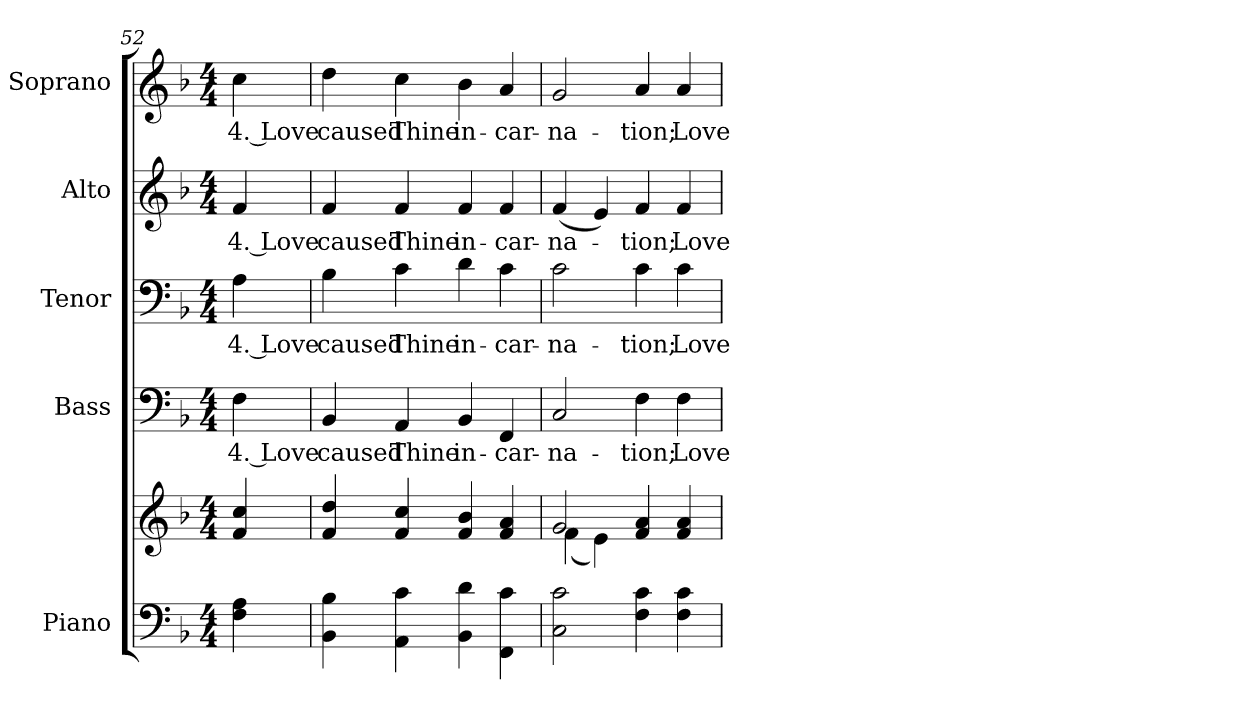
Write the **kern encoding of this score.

**kern	**kern	**kern	**text	**kern	**text	**kern	**text	**kern	**text
*part5	*part5	*part4	*part4	*part3	*part3	*part2	*part2	*part1	*part1
*staff6	*staff5	*staff4	*staff4	*staff3	*staff3	*staff2	*staff2	*staff1	*staff1
*I"Piano	*	*I"Bass	*	*I"Tenor	*	*I"Alto	*	*I"Soprano	*
*I'Pno.	*	*I'B.	*	*I'T.	*	*I'A.	*	*I'S.	*
!!LO:PB:g=z
*clefF4	*clefG2	*clefF4	*	*clefF4	*	*clefG2	*	*clefG2	*
*k[b-]	*k[b-]	*k[b-]	*	*k[b-]	*	*k[b-]	*	*k[b-]	*
*F:	*F:	*F:	*	*F:	*	*F:	*	*F:	*
*M4/4	*M4/4	*M4/4	*	*M4/4	*	*M4/4	*	*M4/4	*
=52	=52	=52	=52	=52	=52	=52	=52	=52	=52
!	!	!	!LO:LY:b:color=#000000	!	!	!	!	!	!
!	!	!	!	!	!LO:LY:b:color=#000000	!	!	!	!
!	!	!	!	!	!	!	!LO:LY:b:color=#000000	!	!
!	!	!	!	!	!	!	!	!	!LO:LY:b:color=#000000
4Fi\ 4Ai	4fi/ 4cci	4Fi\	4. Love	4Ai\	4. Love	4fi/	4. Love	4cci\	4. Love
=53	=53	=53	=53	=53	=53	=53	=53	=53	=53
!	!	!	!LO:LY:b:color=#000000	!	!	!	!	!	!
!	!	!	!	!	!LO:LY:b:color=#000000	!	!	!	!
!	!	!	!	!	!	!	!LO:LY:b:color=#000000	!	!
!	!	!	!	!	!	!	!	!	!LO:LY:b:color=#000000
4BB-i\ 4B-i	4fi/ 4ddi	4BB-i/	caused	4B-i\	caused	4fi/	caused	4ddi\	caused
!	!	!	!LO:LY:b:color=#000000	!	!	!	!	!	!
!	!	!	!	!	!LO:LY:b:color=#000000	!	!	!	!
!	!	!	!	!	!	!	!LO:LY:b:color=#000000	!	!
!	!	!	!	!	!	!	!	!	!LO:LY:b:color=#000000
4AAi\ 4ci	4fi/ 4cci	4AAi/	Thine	4ci\	Thine	4fi/	Thine	4cci\	Thine
!	!	!	!LO:LY:b:color=#000000	!	!	!	!	!	!
!	!	!	!	!	!LO:LY:b:color=#000000	!	!	!	!
!	!	!	!	!	!	!	!LO:LY:b:color=#000000	!	!
!	!	!	!	!	!	!	!	!	!LO:LY:b:color=#000000
4BB-i\ 4di	4fi/ 4b-i	4BB-i/	in-	4di\	in-	4fi/	in-	4b-i\	in-
!	!	!	!LO:LY:b:color=#000000	!	!	!	!	!	!
!	!	!	!	!	!LO:LY:b:color=#000000	!	!	!	!
!	!	!	!	!	!	!	!LO:LY:b:color=#000000	!	!
!	!	!	!	!	!	!	!	!	!LO:LY:b:color=#000000
4FFi\ 4ci	4fi/ 4ai	4FFi/	-car-	4ci\	-car-	4fi/	-car-	4ai/	-car-
!!LO:PB:g=z
=54	=54	=54	=54	=54	=54	=54	=54	=54	=54
*	*^	*	*	*	*	*	*	*	*
!	!	!	!	!LO:LY:b:color=#000000	!	!	!	!	!	!
!	!	!	!	!	!	!LO:LY:b:color=#000000	!	!	!	!
!	!	!	!	!	!	!	!	!LO:LY:b:color=#000000	!	!
!	!	!	!	!	!	!	!	!	!	!LO:LY:b:color=#000000
2Ci\ 2ci	2gi/	(4fi\	2Ci/	-na-	2ci\	-na-	(4fi/	-na-	2gi/	-na-
.	.	4ei\)	.	.	.	.	4ei/)	.	.	.
!	!	!	!	!LO:LY:b:color=#000000	!	!	!	!	!	!
!	!	!	!	!	!	!LO:LY:b:color=#000000	!	!	!	!
!	!	!	!	!	!	!	!	!LO:LY:b:color=#000000	!	!
!	!	!	!	!	!	!	!	!	!	!LO:LY:b:color=#000000
4Fi\ 4ci	4fi/ 4ai	2ryy	4Fi\	-tion;	4ci\	-tion;	4fi/	-tion;	4ai/	-tion;
!	!	!	!	!LO:LY:b:color=#000000	!	!	!	!	!	!
!	!	!	!	!	!	!LO:LY:b:color=#000000	!	!	!	!
!	!	!	!	!	!	!	!	!LO:LY:b:color=#000000	!	!
!	!	!	!	!	!	!	!	!	!	!LO:LY:b:color=#000000
4Fi\ 4ci	4fi/ 4ai	.	4Fi\	Love	4ci\	Love	4fi/	Love	4ai/	Love
*	*v	*v	*	*	*	*	*	*	*	*
=	=	=	=	=	=	=	=	=	=
*-	*-	*-	*-	*-	*-	*-	*-	*-	*-
